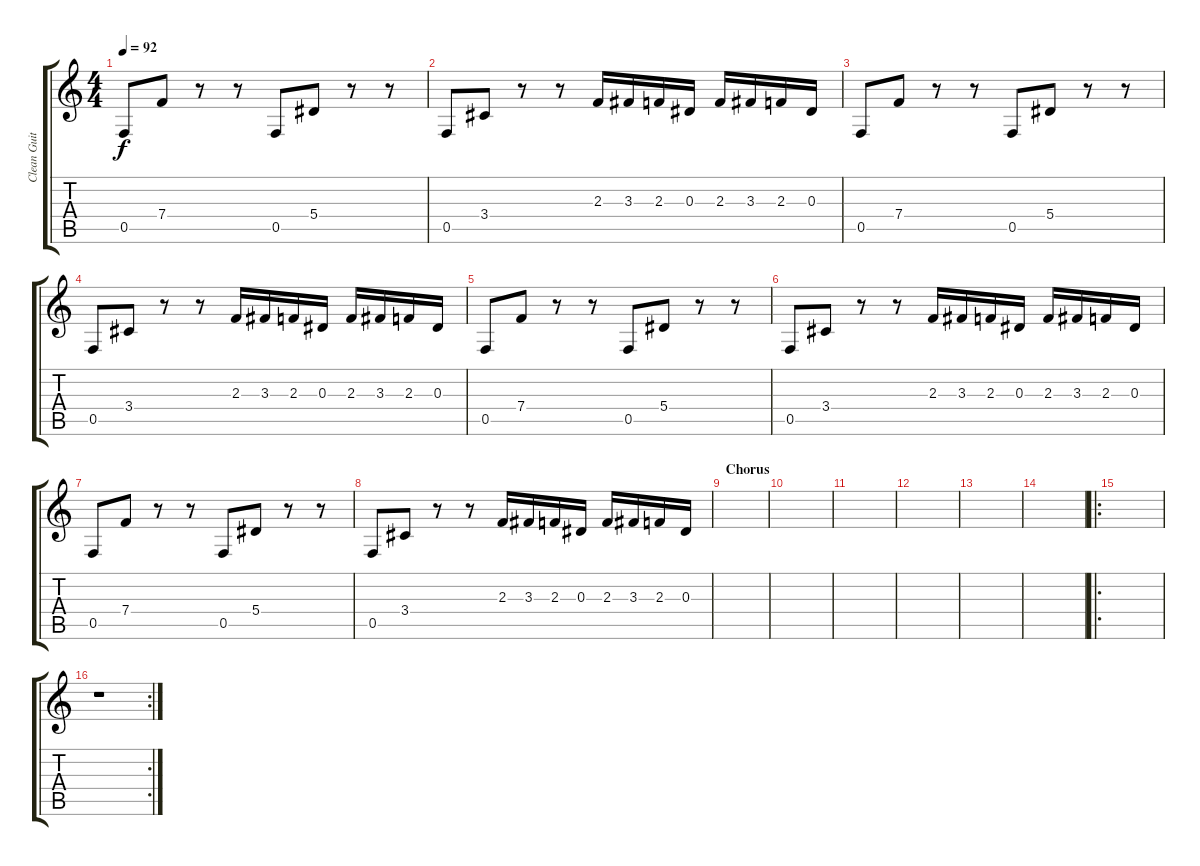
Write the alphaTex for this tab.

\track ("Clean Guitar (with tremelo)" "Clean Guit") {instrument electricguitarclean}
\staff {score tabs}
\tuning (C4 G3 Eb3 Bb2 F2 C2) {hide}
\ts (4 4)
\tempo 92
\clef g2
\ks c
0.5.8{dy f} 7.4.8 r.8 r.8 0.5.8 5.4.8 r.8 r.8 |
0.5.8 3.4.8 r.8 r.8 2.3.16 3.3.16 2.3.16 0.3.16 2.3.16 3.3.16 2.3.16 0.3.16 |
0.5.8 7.4.8 r.8 r.8 0.5.8 5.4.8 r.8 r.8 |
0.5.8 3.4.8 r.8 r.8 2.3.16 3.3.16 2.3.16 0.3.16 2.3.16 3.3.16 2.3.16 0.3.16 |
0.5.8 7.4.8 r.8 r.8 0.5.8 5.4.8 r.8 r.8 |
0.5.8 3.4.8 r.8 r.8 2.3.16 3.3.16 2.3.16 0.3.16 2.3.16 3.3.16 2.3.16 0.3.16 |
0.5.8 7.4.8 r.8 r.8 0.5.8 5.4.8 r.8 r.8 |
0.5.8 3.4.8 r.8 r.8 2.3.16 3.3.16 2.3.16 0.3.16 2.3.16 3.3.16 2.3.16 0.3.16 |
\section ("" "Chorus")
|
|
|
|
|
|
\ro
|
\rc 2
r.1
